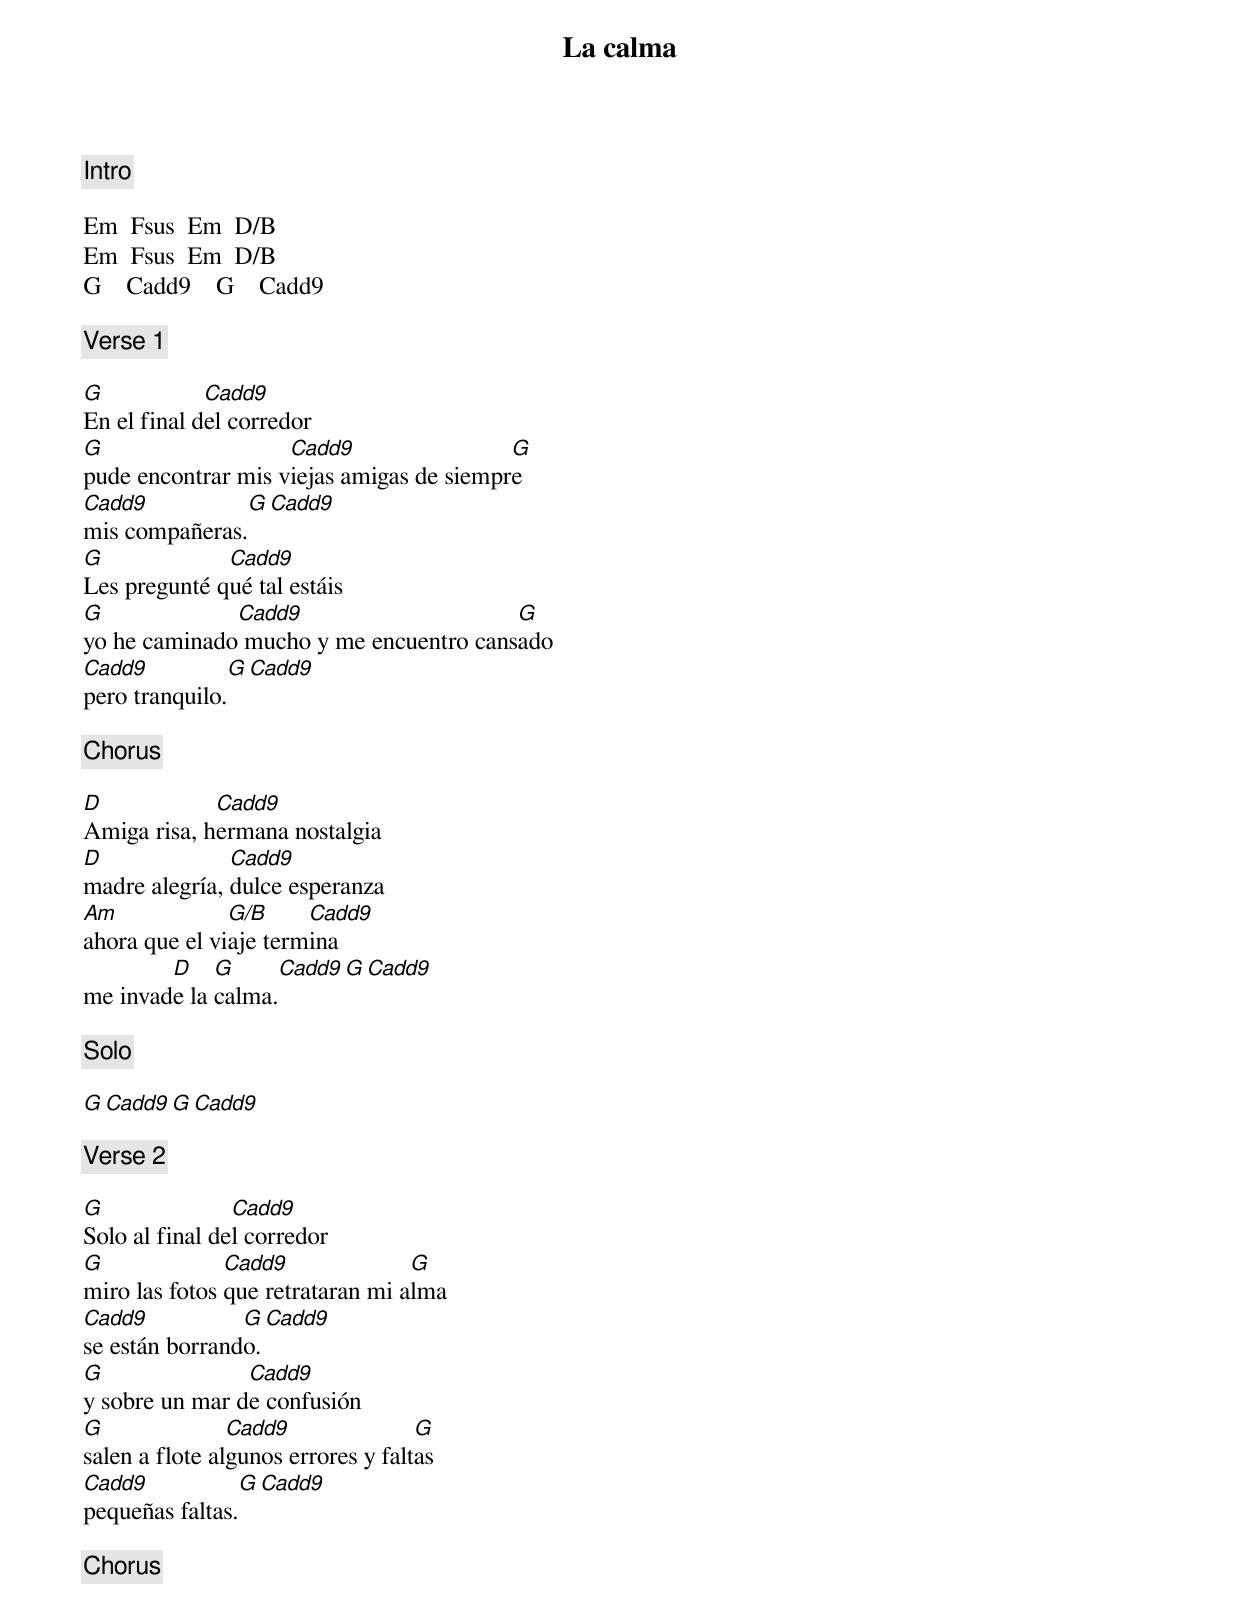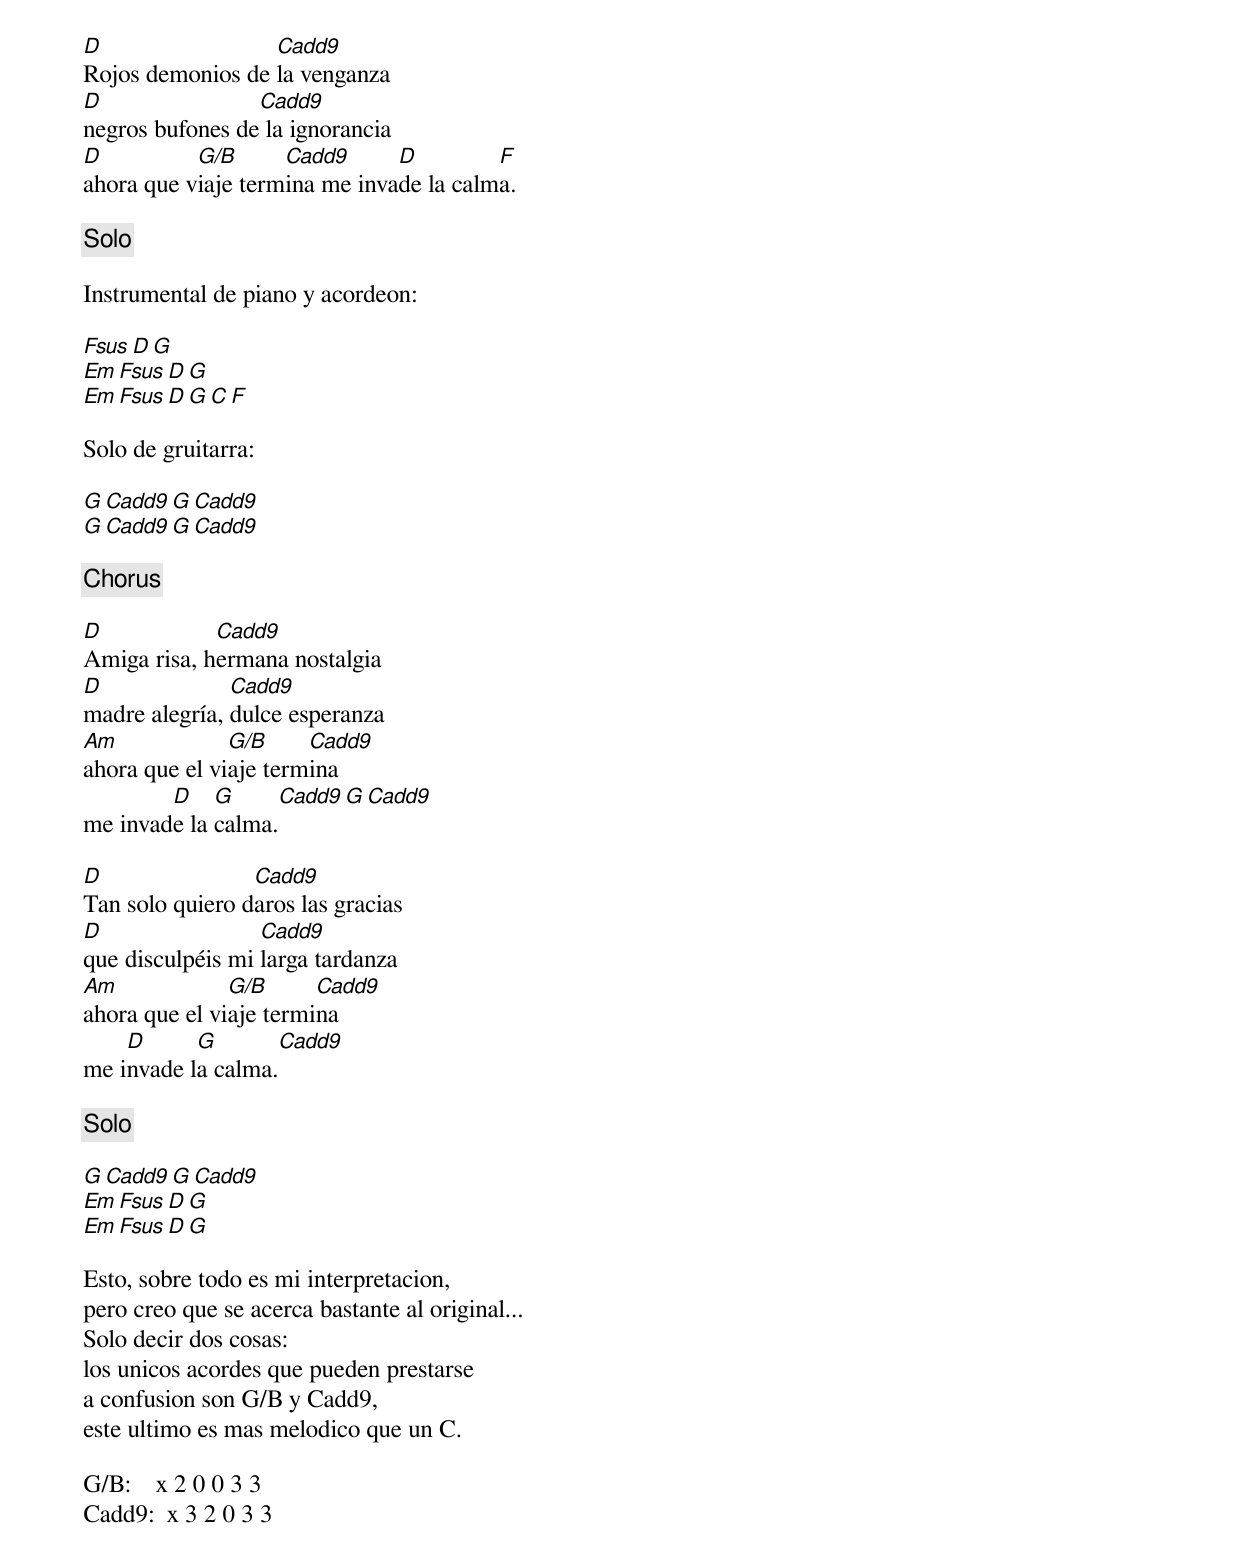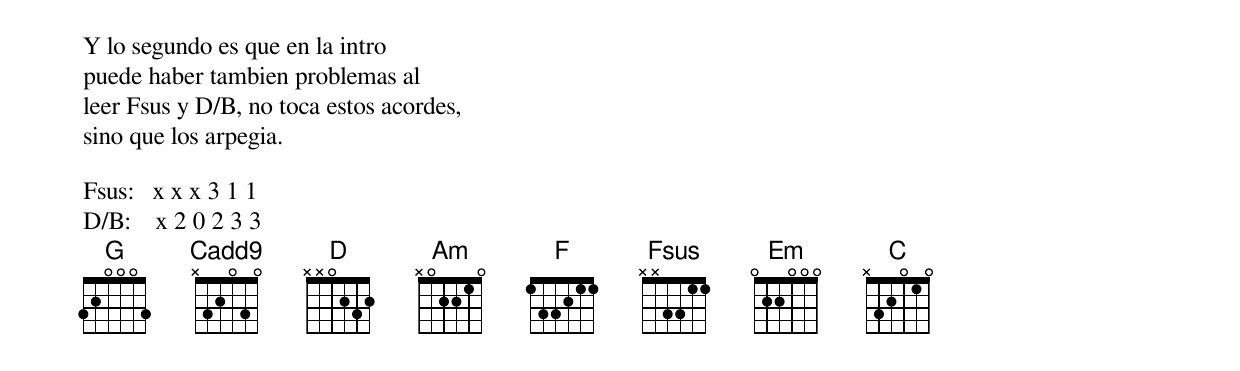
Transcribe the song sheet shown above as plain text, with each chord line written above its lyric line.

La calma

[Intro]

Em  Fsus  Em  D/B
Em  Fsus  Em  D/B
G    Cadd9    G    Cadd9

[Verse 1]

G            Cadd9
En el final del corredor
G                   Cadd9                 G
pude encontrar mis viejas amigas de siempre
Cadd9              G         Cadd9
mis compañeras.
G             Cadd9
Les pregunté qué tal estáis
G             Cadd9                     G
yo he caminado mucho y me encuentro cansado
Cadd9            G        Cadd9
pero tranquilo.

[Chorus]

D            Cadd9
Amiga risa, hermana nostalgia
D              Cadd9
madre alegría, dulce esperanza
Am             G/B     Cadd9
ahora que el viaje termina
        D    G      Cadd9    G    Cadd9
me invade la calma.

[Solo]

G Cadd9 G Cadd9

[Verse 2]

G               Cadd9
Solo al final del corredor
G              Cadd9              G
miro las fotos que retrataran mi alma
Cadd9           G         Cadd9
se están borrando.
G               Cadd9
y sobre un mar de confusión
G               Cadd9               G
salen a flote algunos errores y faltas
Cadd9            G                 Cadd9
pequeñas faltas.

[Chorus]

D                 Cadd9
Rojos demonios de la venganza
D                Cadd9
negros bufones de la ignorancia
D          G/B      Cadd9      D         F
ahora que viaje termina me invade la calma.

[Solo]

Instrumental de piano y acordeon:

Fsus    D    G
Em    Fsus    D    G
Em    Fsus    D    G    C    F

Solo de gruitarra:

G    Cadd9    G    Cadd9
G    Cadd9    G    Cadd9

[Chorus]

D            Cadd9
Amiga risa, hermana nostalgia
D              Cadd9
madre alegría, dulce esperanza
Am             G/B     Cadd9
ahora que el viaje termina
        D    G      Cadd9    G    Cadd9
me invade la calma.

D                Cadd9
Tan solo quiero daros las gracias
D                 Cadd9
que disculpéis mi larga tardanza
Am             G/B      Cadd9
ahora que el viaje termina
    D      G        Cadd9
me invade la calma.

[Solo]

G    Cadd9    G    Cadd9
Em    Fsus    D    G
Em    Fsus    D    G

Esto, sobre todo es mi interpretacion,
pero creo que se acerca bastante al original...
Solo decir dos cosas:
los unicos acordes que pueden prestarse
a confusion son G/B y Cadd9,
este ultimo es mas melodico que un C.

G/B:    x 2 0 0 3 3
Cadd9:  x 3 2 0 3 3

Y lo segundo es que en la intro
puede haber tambien problemas al
leer Fsus y D/B, no toca estos acordes,
sino que los arpegia.

Fsus:   x x x 3 1 1
D/B:    x 2 0 2 3 3
